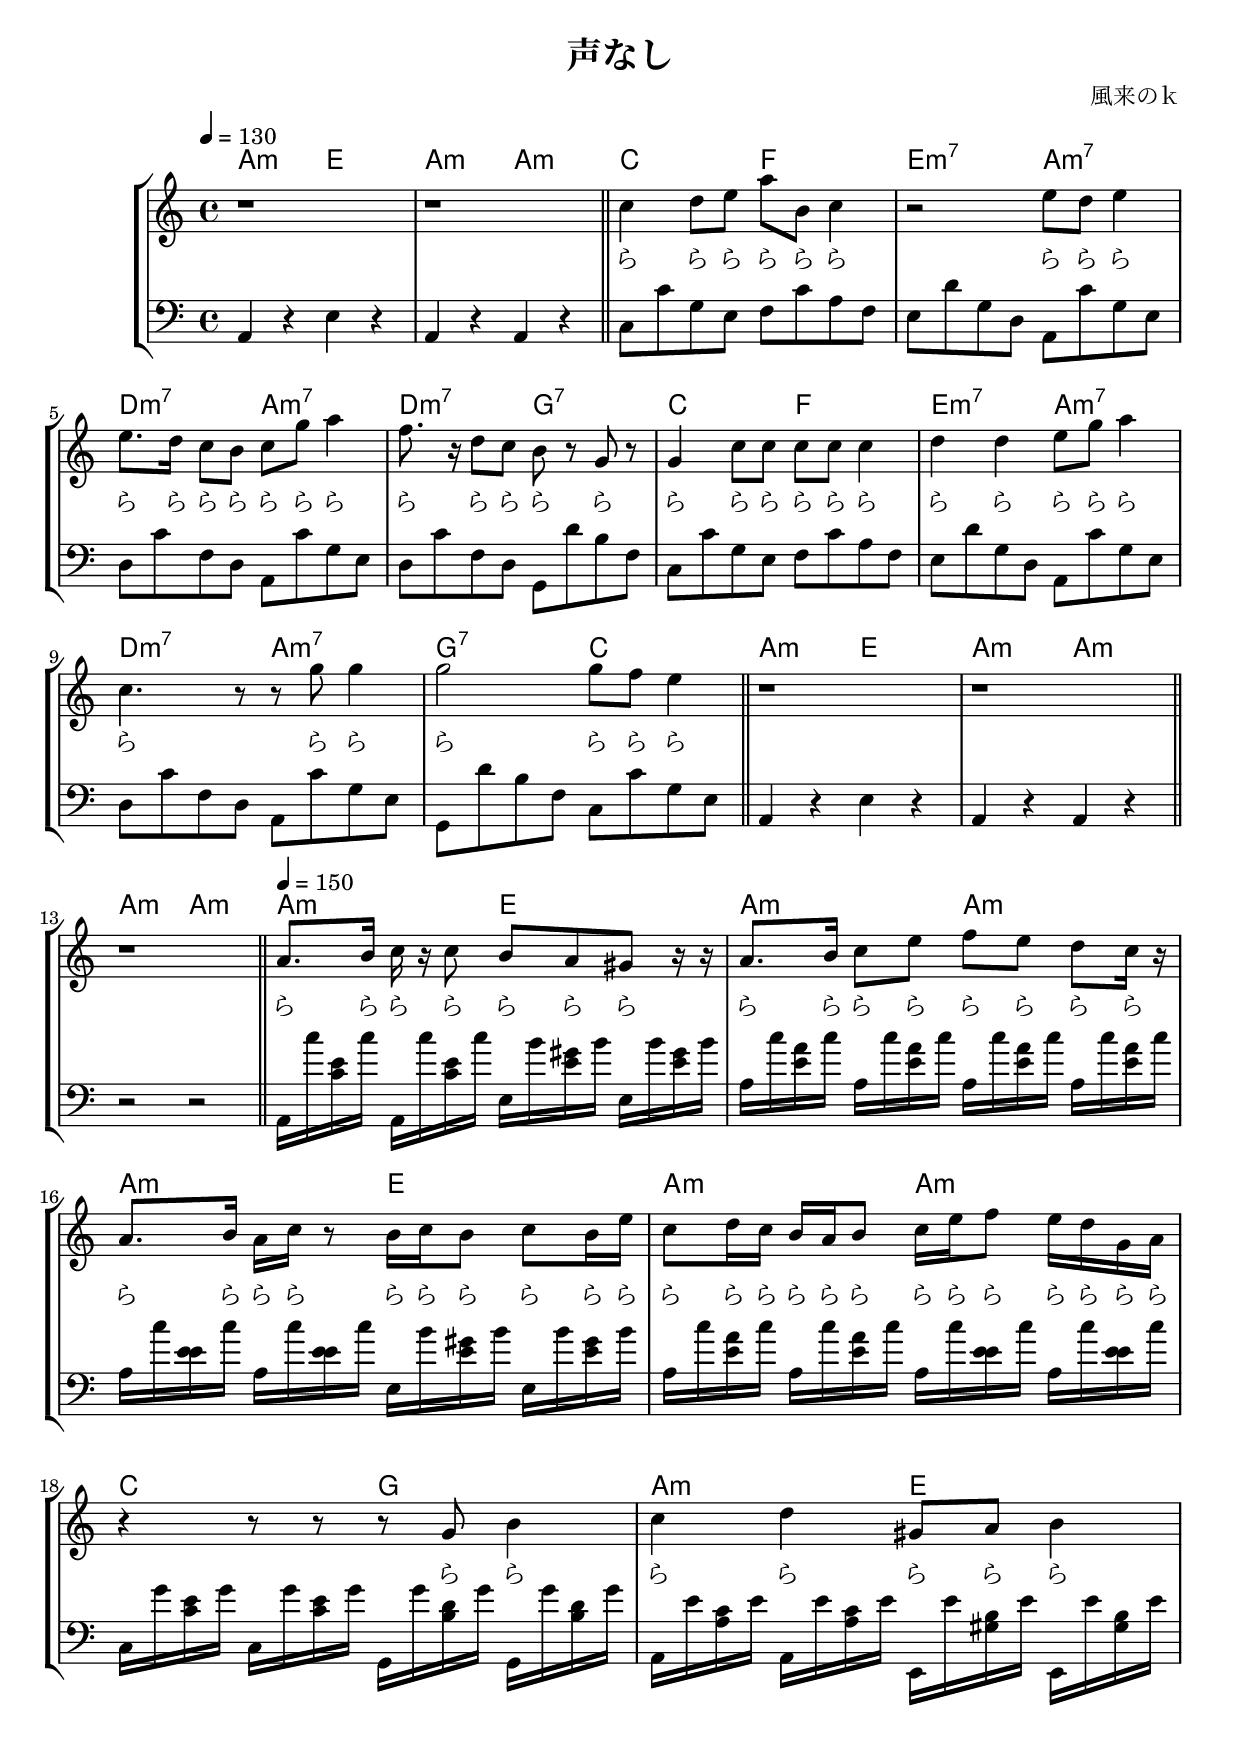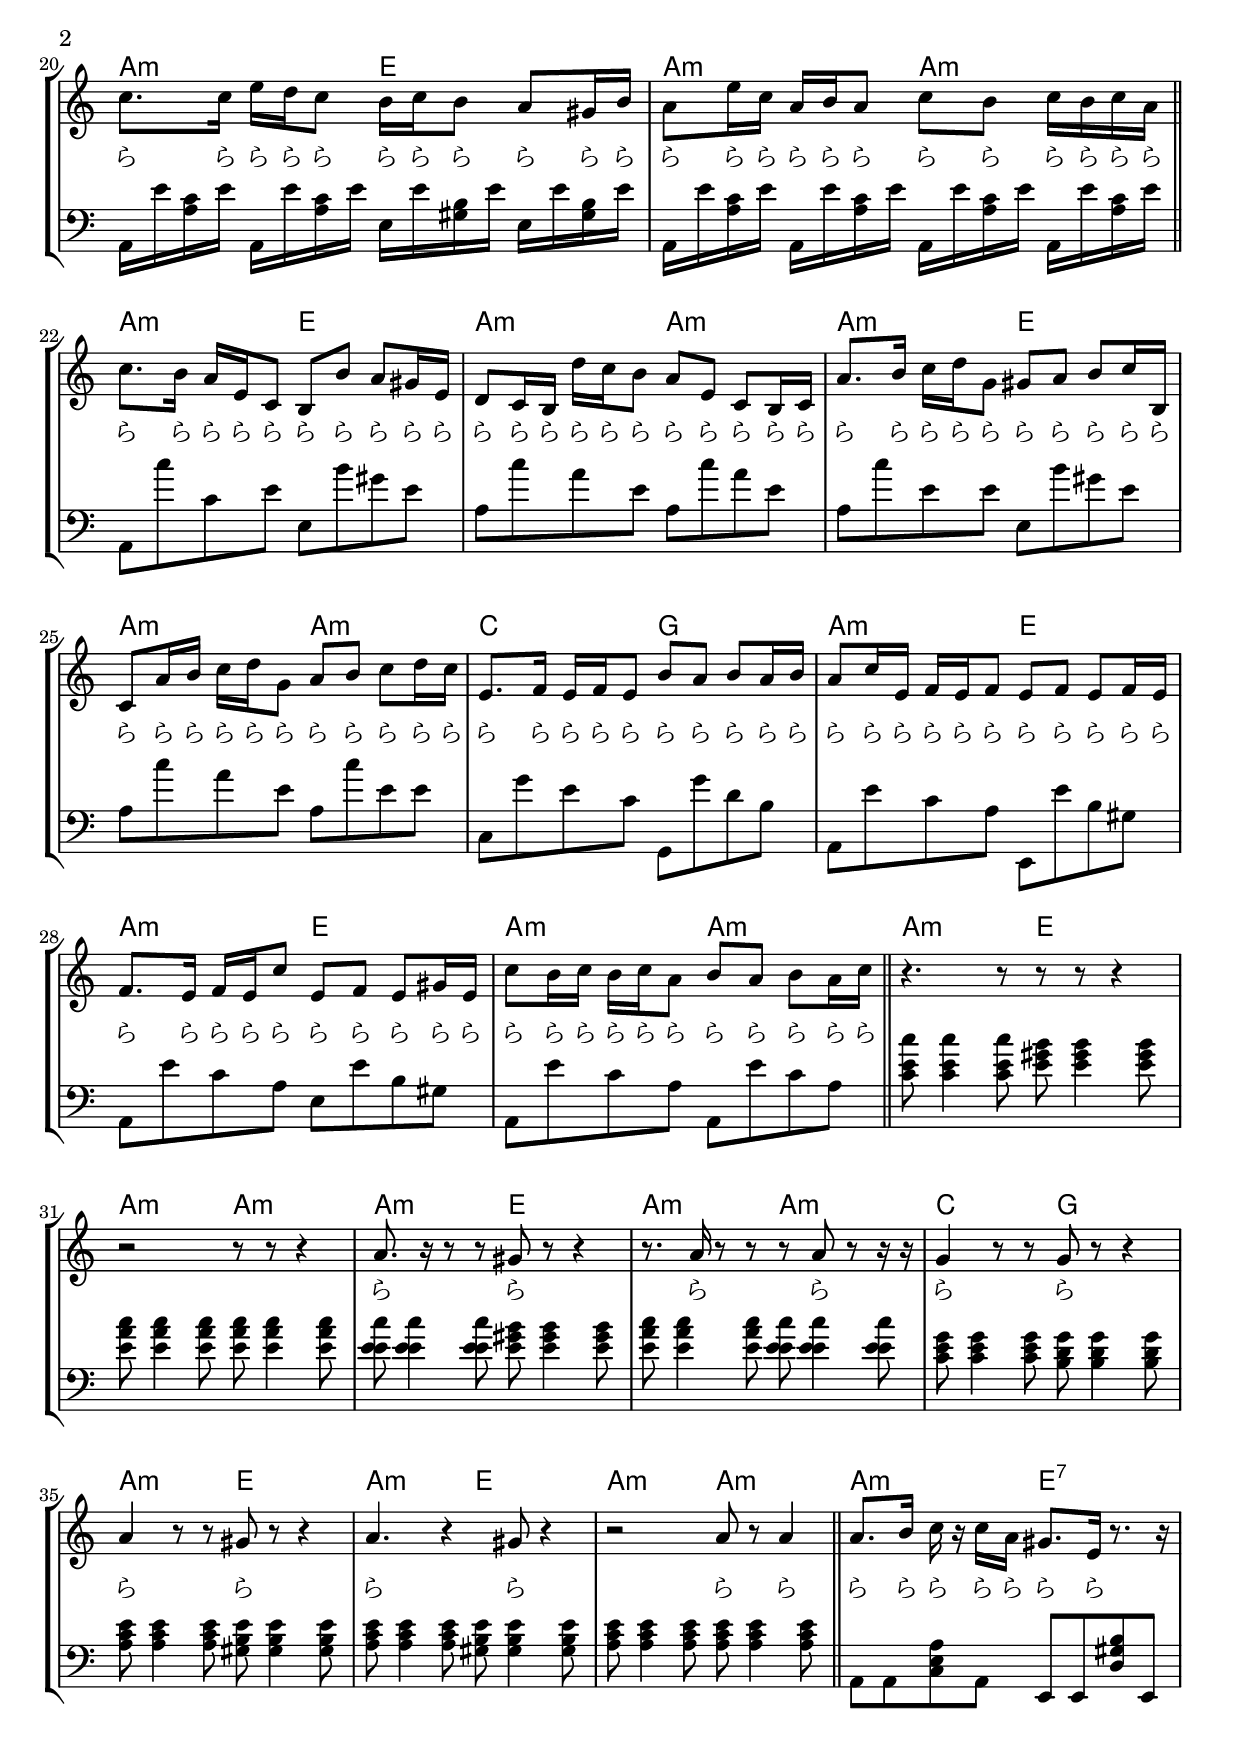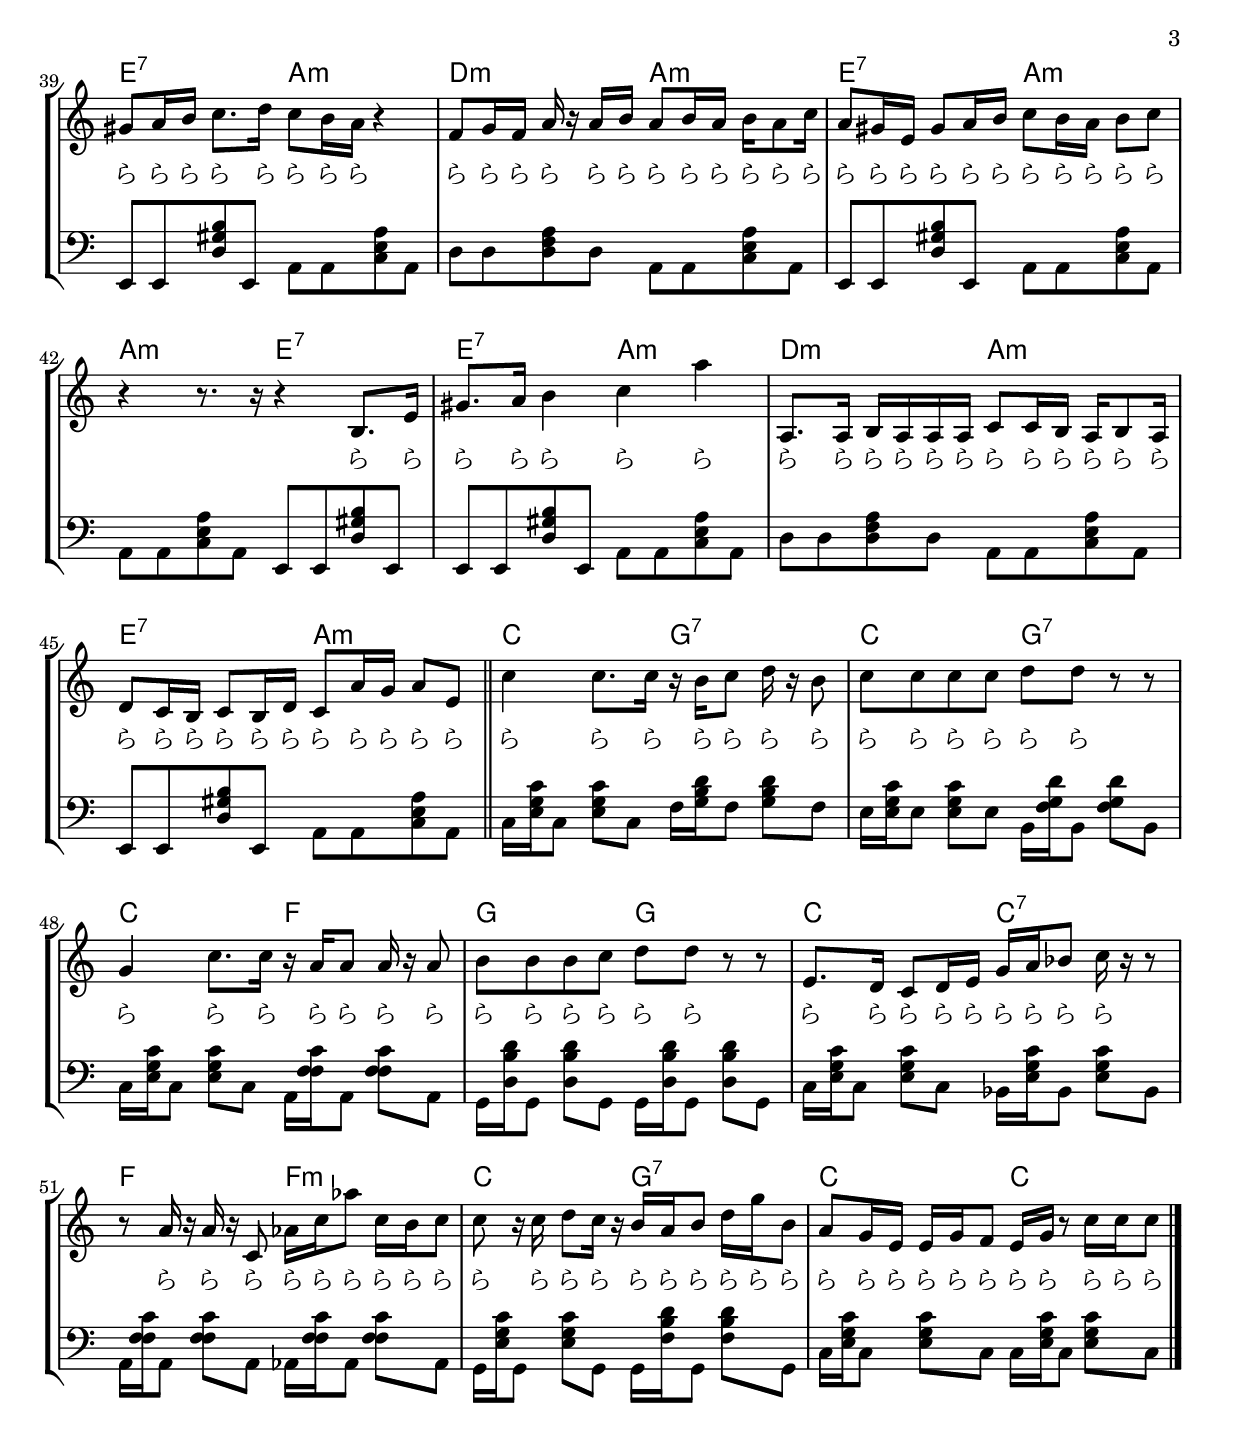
\version "2.12.1"

\header {
	title = \markup {声なし}
	composer = \markup \center-column {風来のｋ}
}

harmony = \chordmode {
	a2:m e a:m a:m 

	c f e:min7 a:min7 d:min7 a:min7 d:min7 g:7 c f e:min7 a:min7 d:min7 a:min7 g:7 c 

	a:m e a:m a:m 

	a:m a:m 

	a:m e a:m a:m a:m e a:m a:m c g a:m e a:m e a:m a:m 

	a:m e a:m a:m a:m e a:m a:m c g a:m e a:m e a:m a:m 

	a:m e a:m a:m a:m e a:m a:m c g a:m e a:m e a:m a:m 

	a:m e:7 e:7 a:m d:m a:m e:7 a:m a:m e:7 e:7 a:m d:m a:m e:7 a:m 

	c g:7 c g:7 c f g g c c:7 f f:m c g:7 c c 
}

melody = {
	\key c \major
	\tempo 4 = 130
	r1 | r1   
	\set Staff.midiInstrument = #"Electric Grand"
	 c''4  d''8  e''8  a''8  b'8  c''4 
	r2  e''8  d''8  e''4 
	e''8.  d''16  c''8  b'8  c''8  g''8  a''4 
	f''8.  r16  d''8  c''8  b'8  r8  g'8  r8 
	g'4  c''8  c''8  c''8  c''8  c''4 
	d''4  d''4  e''8  g''8  a''4 
	c''4.  r8  r8  g''8  g''4 
	g''2  g''8  f''8  e''4
	r1 | r1   
	r1   
	\set Staff.midiInstrument = #"Electric Grand"
		\tempo 4 = 150
 a'8.  b'16  c''16  r16  c''8  b'8  a'8  gis'8  r16  r16 
	a'8.  b'16  c''8  e''8  f''8  e''8  d''8  c''16  r16 
	a'8.  b'16  a'16  c''16  r8  b'16  c''16  b'8  c''8  b'16  e''16 
	c''8  d''16  c''16  b'16  a'16  b'8  c''16  e''16  f''8  e''16  d''16  g'16  a'16 
	r4  r8  r8  r8  g'8  b'4 
	c''4  d''4  gis'8  a'8  b'4 
	c''8.  c''16  e''16  d''16  c''8  b'16  c''16  b'8  a'8  gis'16  b'16 
	a'8  e''16  c''16  a'16  b'16  a'8  c''8  b'8  c''16  b'16  c''16  a'16
	\set Staff.midiInstrument = #"Electric Grand"
	 c''8.  b'16  a'16  e'16  c'8  b8  b'8  a'8  gis'16  e'16 
	d'8  c'16  b16  d''16  c''16  b'8  a'8  e'8  c'8  b16  c'16 
	a'8.  b'16  c''16  d''16  g'8  gis'8  a'8  b'8  c''16  b16 
	c'8  a'16  b'16  c''16  d''16  g'8  a'8  b'8  c''8  d''16  c''16 
	e'8.  f'16  e'16  f'16  e'8  b'8  a'8  b'8  a'16  b'16 
	a'8  c''16  e'16  f'16  e'16  f'8  e'8  f'8  e'8  f'16  e'16 
	f'8.  e'16  f'16  e'16  c''8  e'8  f'8  e'8  gis'16  e'16 
	c''8  b'16  c''16  b'16  c''16  a'8  b'8  a'8  b'8  a'16  c''16
	\set Staff.midiInstrument = #"Distorted Guitar"
	 r4.  r8  r8  r8  r4 
	r2  r8  r8  r4 
	a'8.  r16  r8  r8  gis'8  r8  r4 
	r8.  a'16  r8  r8  r8  a'8  r8  r16  r16 
	g'4  r8  r8  g'8  r8  r4 
	a'4  r8  r8  gis'8  r8  r4 
	a'4.  r4  gis'8  r4 
	r2  a'8  r8  a'4
	\set Staff.midiInstrument = #"Electric Grand"
	 a'8.  b'16  c''16  r16  c''16  a'16  gis'8.  e'16  r8.  r16 
	gis'8  a'16  b'16  c''8.  d''16  c''8  b'16  a'16  r4 
	f'8  g'16  f'16  a'16  r16  a'16  b'16  a'8  b'16  a'16  b'16  a'8  c''16 
	a'8  gis'16  e'16  gis'8  a'16  b'16  c''8  b'16  a'16  b'8  c''8 
	r4  r8.  r16  r4  b8.  e'16 
	gis'8.  a'16  b'4  c''4  a''4 
	a8.  a16  b16  a16  a16  a16  c'8  c'16  b16  a16  b8  a16 
	d'8  c'16  b16  c'8  b16  d'16  c'8  a'16  g'16  a'8  e'8
	\set Staff.midiInstrument = #"Distorted Guitar"
	 c''4  c''8.  c''16  r16  b'16  c''8  d''16  r16  b'8 
	c''8  c''8  c''8  c''8  d''8  d''8  r8  r8 
	g'4  c''8.  c''16  r16  a'16  a'8  a'16  r16  a'8 
	b'8  b'8  b'8  c''8  d''8  d''8  r8  r8 
	e'8.  d'16  c'8  d'16  e'16  g'16  a'16  bes'8  c''16  r16  r8 
	r8  a'16  r16  a'16  r16  c'8  as'16  c''16  as''8  c''16  b'16  c''8 
	c''8  r16  c''16  d''8  c''16  r16  b'16  a'16  b'8  d''16  g''16  b'8 
	a'8  g'16  e'16  e'16  g'16  f'8  e'16  g'16  r8  c''16  c''16  c''8
	\bar "|."
}

words = \lyricmode {
	
	ら  ら  ら  ら  ら  ら  ら  ら  ら  ら  ら  ら  ら  ら  ら  ら  ら  ら  ら  ら  ら  ら  ら  ら  ら  ら  ら  ら  ら  ら  ら  ら  ら  ら  ら  ら  ら  ら  ら  
	
	
	ら  ら  ら  ら  ら  ら  ら  ら  ら  ら  ら  ら  ら  ら  ら  ら  ら  ら  ら  ら  ら  ら  ら  ら  ら  ら  ら  ら  ら  ら  ら  ら  ら  ら  ら  ら  ら  ら  ら  ら  ら  ら  ら  ら  ら  ら  ら  ら  ら  ら  ら  ら  ら  ら  ら  ら  ら  ら  ら  ら  ら  ら  ら  ら  ら  ら  ら  ら  
	ら  ら  ら  ら  ら  ら  ら  ら  ら  ら  ら  ら  ら  ら  ら  ら  ら  ら  ら  ら  ら  ら  ら  ら  ら  ら  ら  ら  ら  ら  ら  ら  ら  ら  ら  ら  ら  ら  ら  ら  ら  ら  ら  ら  ら  ら  ら  ら  ら  ら  ら  ら  ら  ら  ら  ら  ら  ら  ら  ら  ら  ら  ら  ら  ら  ら  ら  ら  ら  ら  ら  ら  ら  ら  ら  ら  ら  ら  ら  ら  ら  ら  ら  ら  
	ら  ら  ら  ら  ら  ら  ら  ら  ら  ら  ら  ら  
	ら  ら  ら  ら  ら  ら  ら  ら  ら  ら  ら  ら  ら  ら  ら  ら  ら  ら  ら  ら  ら  ら  ら  ら  ら  ら  ら  ら  ら  ら  ら  ら  ら  ら  ら  ら  ら  ら  ら  ら  ら  ら  ら  ら  ら  ら  ら  ら  ら  ら  ら  ら  ら  ら  ら  ら  ら  ら  ら  ら  ら  ら  ら  ら  ら  ら  ら  ら  
	ら  ら  ら  ら  ら  ら  ら  ら  ら  ら  ら  ら  ら  ら  ら  ら  ら  ら  ら  ら  ら  ら  ら  ら  ら  ら  ら  ら  ら  ら  ら  ら  ら  ら  ら  ら  ら  ら  ら  ら  ら  ら  ら  ら  ら  ら  ら  ら  ら  ら  ら  ら  ら  ら  ら  ら  ら  ら  ら  ら  ら  ら  ら  ら  ら  
}

tempochange = {
	\tempo 4 = 130
	r1 | r1 \bar "||"
	\tempo 4 = 130
	r1 | r1 | r1 | r1 | r1 | r1 | r1 | r1 \bar "||"
	\tempo 4 = 130
	r1 | r1 \bar "||"
	\tempo 4 = 130
	r1 \bar "||"
	\tempo 4 = 150
	r1 | r1 | r1 | r1 | r1 | r1 | r1 | r1 \bar "||"
	\tempo 4 = 150
	r1 | r1 | r1 | r1 | r1 | r1 | r1 | r1 \bar "||"
	\tempo 4 = 150
	r1 | r1 | r1 | r1 | r1 | r1 | r1 | r1 \bar "||"
	\tempo 4 = 150
	r1 | r1 | r1 | r1 | r1 | r1 | r1 | r1 \bar "||"
	\tempo 4 = 150
	r1 | r1 | r1 | r1 | r1 | r1 | r1 | r1 \bar "|."
}

mainacc = {
	\clef bass
	\set Staff.midiInstrument = #"Electric Grand"
	\key c \major
	\tempo 4 = 130
	a,4 r4
	e4 r4
	a,4 r4
	a,4 r4
	\bar "||"

	\set Staff.midiInstrument = #"Electric Grand"
	c8 c' g e
	f8 c' a f
	e8 d' g d
	a,8 c' g e
	d8 c' f d
	a,8 c' g e
	d8 c' f d
	g,8 d' b f
	c8 c' g e
	f8 c' a f
	e8 d' g d
	a,8 c' g e
	d8 c' f d
	a,8 c' g e
	g,8 d' b f
	c8 c' g e
	\bar "||"

	\set Staff.midiInstrument = #"Electric Grand"
	a,4 r4
	e4 r4
	a,4 r4
	a,4 r4
	\bar "||"

	\set Staff.midiInstrument = #"Electric Grand"
	r2
	r2
	\bar "||"

	\set Staff.midiInstrument = #"Electric Grand"
	\tempo 4 = 150
	a,16 c'' <e' c'> c'' a, c'' <e' c'> c''
	e16 b' <e' gis'> b' e b' <e' gis'> b'
	a16 c'' <e' a'> c'' a c'' <e' a'> c''
	a16 c'' <e' a'> c'' a c'' <e' a'> c''
	a16 c'' <e' e'> c'' a c'' <e' e'> c''
	e16 b' <e' gis'> b' e b' <e' gis'> b'
	a16 c'' <e' a'> c'' a c'' <e' a'> c''
	a16 c'' <e' e'> c'' a c'' <e' e'> c''
	c16 g' <c' e'> g' c g' <c' e'> g'
	g,16 g' <b d'> g' g, g' <b d'> g'
	a,16 e' <a c'> e' a, e' <a c'> e'
	e,16 e' <gis b> e' e, e' <gis b> e'
	a,16 e' <a c'> e' a, e' <a c'> e'
	e16 e' <gis b> e' e e' <gis b> e'
	a,16 e' <a c'> e' a, e' <a c'> e'
	a,16 e' <a c'> e' a, e' <a c'> e'
	\bar "||"

	\set Staff.midiInstrument = #"Electric Grand"
	a,8 c'' c' e'
	e8 b' gis' e'
	a8 c'' a' e'
	a8 c'' a' e'
	a8 c'' e' e'
	e8 b' gis' e'
	a8 c'' a' e'
	a8 c'' e' e'
	c8 g' e' c'
	g,8 g' d' b
	a,8 e' c' a
	e,8 e' b gis
	a,8 e' c' a
	e8 e' b gis
	a,8 e' c' a
	a,8 e' c' a
	\bar "||"

	\set Staff.midiInstrument = #"Electric Grand"
	<e' c' c''>8 <e' c' c''>4 <e' c' c''>8
	<e' gis' b'>8 <e' gis' b'>4 <e' gis' b'>8
	<e' a' c''>8 <e' a' c''>4 <e' a' c''>8
	<e' a' c''>8 <e' a' c''>4 <e' a' c''>8
	<e' e' c''>8 <e' e' c''>4 <e' e' c''>8
	<e' gis' b'>8 <e' gis' b'>4 <e' gis' b'>8
	<e' a' c''>8 <e' a' c''>4 <e' a' c''>8
	<e' e' c''>8 <e' e' c''>4 <e' e' c''>8
	<c' e' g'>8 <c' e' g'>4 <c' e' g'>8
	<b d' g'>8 <b d' g'>4 <b d' g'>8
	<a c' e'>8 <a c' e'>4 <a c' e'>8
	<gis b e'>8 <gis b e'>4 <gis b e'>8
	<a c' e'>8 <a c' e'>4 <a c' e'>8
	<gis b e'>8 <gis b e'>4 <gis b e'>8
	<a c' e'>8 <a c' e'>4 <a c' e'>8
	<a c' e'>8 <a c' e'>4 <a c' e'>8
	\bar "||"

	\set Staff.midiInstrument = #"Electric Grand"
	a,8 a,8 <c e a>8 a,8
	e,8 e,8 <d gis b>8 e,8
	e,8 e,8 <d gis b>8 e,8
	a,8 a,8 <c e a>8 a,8
	d8 d8 <d f a>8 d8
	a,8 a,8 <c e a>8 a,8
	e,8 e,8 <d gis b>8 e,8
	a,8 a,8 <c e a>8 a,8
	a,8 a,8 <c e a>8 a,8
	e,8 e,8 <d gis b>8 e,8
	e,8 e,8 <d gis b>8 e,8
	a,8 a,8 <c e a>8 a,8
	d8 d8 <d f a>8 d8
	a,8 a,8 <c e a>8 a,8
	e,8 e,8 <d gis b>8 e,8
	a,8 a,8 <c e a>8 a,8
	\bar "||"

	\set Staff.midiInstrument = #"Electric Grand"
	c16 <e g c'>16 c8 <e g c'>8 c8
	f16 <g b d'>16 f8 <g b d'>8 f8
	e16 <e g c'>16 e8 <e g c'>8 e8
	b,16 <f g d'>16 b,8 <f g d'>8 b,8
	c16 <e g c'>16 c8 <e g c'>8 c8
	a,16 <f f c'>16 a,8 <f f c'>8 a,8
	g,16 <d b d'>16 g,8 <d b d'>8 g,8
	g,16 <d b d'>16 g,8 <d b d'>8 g,8
	c16 <e g c'>16 c8 <e g c'>8 c8
	bes,16 <e g c'>16 bes,8 <e g c'>8 bes,8
	a,16 <f f c'>16 a,8 <f f c'>8 a,8
	as,16 <f f c'>16 as,8 <f f c'>8 as,8
	g,16 <e g c'>16 g,8 <e g c'>8 g,8
	g,16 <f b d'>16 g,8 <f b d'>8 g,8
	c16 <e g c'>16 c8 <e g c'>8 c8
	c16 <e g c'>16 c8 <e g c'>8 c8
	\bar "|."
}

subacc = {
	\clef bass
	\set Staff.midiInstrument = #"Acoustic grand"
	\key c \major
	\tempo 4 = 130
	r2
	r2
	r2
	r2
	\bar "||"

	\set Staff.midiInstrument = #"Synth Drum"
	c16 e g c' c' g e c
	f16 f a c' c' a f f
	e16 d g d' d' g d e
	a,16 e g c' c' g e a,
	d16 d f c' c' f d d
	a,16 e g c' c' g e a,
	d16 d f c' c' f d d
	g,16 f b d' d' b f g,
	c16 e g c' c' g e c
	f16 f a c' c' a f f
	e16 d g d' d' g d e
	a,16 e g c' c' g e a,
	d16 d f c' c' f d d
	a,16 e g c' c' g e a,
	g,16 f b d' d' b f g,
	c16 e g c' c' g e c
	\bar "||"

	\set Staff.midiInstrument = #"Acoustic grand"
	r2
	r2
	r2
	r2
	\bar "||"

	\set Staff.midiInstrument = #"Acoustic grand"
	r2
	r2
	\bar "||"

	\set Staff.midiInstrument = #"Overdriven Guitar"
	\tempo 4 = 150
	a,16 e' c' c'' a, e' c' c''
	e16 e' gis' b' e e' gis' b'
	a16 e' a' c'' a e' a' c''
	a16 e' a' c'' a e' a' c''
	a16 e' e' c'' a e' e' c''
	e16 e' gis' b' e e' gis' b'
	a16 e' a' c'' a e' a' c''
	a16 e' e' c'' a e' e' c''
	c16 c' e' g' c c' e' g'
	g,16 b d' g' g, b d' g'
	a,16 a c' e' a, a c' e'
	e,16 gis b e' e, gis b e'
	a,16 a c' e' a, a c' e'
	e16 gis b e' e gis b e'
	a,16 a c' e' a, a c' e'
	a,16 a c' e' a, a c' e'
	\bar "||"

	\set Staff.midiInstrument = #"Overdriven Guitar"
	<a, e' c' c''>4 <a, e' c' c''>4
	<e e' gis' b'>4 <e e' gis' b'>4
	<a e' a' c''>4 <a e' a' c''>4
	<a e' a' c''>4 <a e' a' c''>4
	<a e' e' c''>4 <a e' e' c''>4
	<e e' gis' b'>4 <e e' gis' b'>4
	<a e' a' c''>4 <a e' a' c''>4
	<a e' e' c''>4 <a e' e' c''>4
	<c c' e' g'>4 <c c' e' g'>4
	<g, b d' g'>4 <g, b d' g'>4
	<a, a c' e'>4 <a, a c' e'>4
	<e, gis b e'>4 <e, gis b e'>4
	<a, a c' e'>4 <a, a c' e'>4
	<e gis b e'>4 <e gis b e'>4
	<a, a c' e'>4 <a, a c' e'>4
	<a, a c' e'>4 <a, a c' e'>4
	\bar "||"

	\set Staff.midiInstrument = #"Electric Grand"
	r2
	r2
	r2
	r2
	r2
	r2
	r2
	r2
	r2
	r2
	r2
	r2
	r2
	r2
	r2
	r2
	\bar "||"

	\set Staff.midiInstrument = #"Rock Organ"
	a,16 <c e a>16 <c e a>16 a,16   <c e a>16 <c e a>16 a,16 <c e a>16
	e,16 <d gis b>16 <d gis b>16 e,16   <d gis b>16 <d gis b>16 e,16 <d gis b>16
	e,16 <d gis b>16 <d gis b>16 e,16   <d gis b>16 <d gis b>16 e,16 <d gis b>16
	a,16 <c e a>16 <c e a>16 a,16   <c e a>16 <c e a>16 a,16 <c e a>16
	d16 <d f a>16 <d f a>16 d16   <d f a>16 <d f a>16 d16 <d f a>16
	a,16 <c e a>16 <c e a>16 a,16   <c e a>16 <c e a>16 a,16 <c e a>16
	e,16 <d gis b>16 <d gis b>16 e,16   <d gis b>16 <d gis b>16 e,16 <d gis b>16
	a,16 <c e a>16 <c e a>16 a,16   <c e a>16 <c e a>16 a,16 <c e a>16
	a,16 <c e a>16 <c e a>16 a,16   <c e a>16 <c e a>16 a,16 <c e a>16
	e,16 <d gis b>16 <d gis b>16 e,16   <d gis b>16 <d gis b>16 e,16 <d gis b>16
	e,16 <d gis b>16 <d gis b>16 e,16   <d gis b>16 <d gis b>16 e,16 <d gis b>16
	a,16 <c e a>16 <c e a>16 a,16   <c e a>16 <c e a>16 a,16 <c e a>16
	d16 <d f a>16 <d f a>16 d16   <d f a>16 <d f a>16 d16 <d f a>16
	a,16 <c e a>16 <c e a>16 a,16   <c e a>16 <c e a>16 a,16 <c e a>16
	e,16 <d gis b>16 <d gis b>16 e,16   <d gis b>16 <d gis b>16 e,16 <d gis b>16
	a,16 <c e a>16 <c e a>16 a,16   <c e a>16 <c e a>16 a,16 <c e a>16
	\bar "||"

	\set Staff.midiInstrument = #"Rock Organ"
	c8 <e g c'>16 <e g c'>16   c16 <e g c'>16 <e g c'>16 c16
	f8 <g b d'>16 <g b d'>16   f16 <g b d'>16 <g b d'>16 f16
	e8 <e g c'>16 <e g c'>16   e16 <e g c'>16 <e g c'>16 e16
	b,8 <f g d'>16 <f g d'>16   b,16 <f g d'>16 <f g d'>16 b,16
	c8 <e g c'>16 <e g c'>16   c16 <e g c'>16 <e g c'>16 c16
	a,8 <f f c'>16 <f f c'>16   a,16 <f f c'>16 <f f c'>16 a,16
	g,8 <d b d'>16 <d b d'>16   g,16 <d b d'>16 <d b d'>16 g,16
	g,8 <d b d'>16 <d b d'>16   g,16 <d b d'>16 <d b d'>16 g,16
	c8 <e g c'>16 <e g c'>16   c16 <e g c'>16 <e g c'>16 c16
	bes,8 <e g c'>16 <e g c'>16   bes,16 <e g c'>16 <e g c'>16 bes,16
	a,8 <f f c'>16 <f f c'>16   a,16 <f f c'>16 <f f c'>16 a,16
	as,8 <f f c'>16 <f f c'>16   as,16 <f f c'>16 <f f c'>16 as,16
	g,8 <e g c'>16 <e g c'>16   g,16 <e g c'>16 <e g c'>16 g,16
	g,8 <f b d'>16 <f b d'>16   g,16 <f b d'>16 <f b d'>16 g,16
	c8 <e g c'>16 <e g c'>16   c16 <e g c'>16 <e g c'>16 c16
	c8 <e g c'>16 <e g c'>16 <c e g c'>4
	\bar "|."
}

percA = {
	\drummode {
	r1 |r1 \bar "||"
	r1  |r1  |r1  |r1  |r1  |r1  |r1  |r2 r8 hho4 hho8  \bar "||"
	r1 |r1 \bar "||"
	r1 \bar "||"
	r1  |r1  |r1  |r1  |r1  |r1  |r1  |r2 r8 hho4 hho8  \bar "||"
	r1  |r1  |r1  |r1  |r1  |r1  |r1  |r2 r8 hho4 hho8  \bar "||"
	\times 16/12{ cymr8. cymr8 cymr16 cymr8. cymr8 cymr16 } |\times 16/12{ r8. cymr8 cymr16 cymr8. cymr8 cymr16 } |\times 16/12{ cymr8. cymr8 cymr16 cymr8. cymr8 cymr16 } |\times 16/12{ r8. cymr8 cymr16 cymr8. cymr8 cymr16 } |\times 16/12{ cymr8. cymr8 cymr16 cymr8. cymr8 cymr16 } |\times 16/12{ r8. cymr8 cymr16 cymr8. cymr8 cymr16 } |\times 16/12{ cymr8. cymr8 cymr16 cymr8. cymr8 cymr16 } |\times 16/12{ cymr8. cymr8 cymr4. r16 } \bar "||"
	\times 16/12{ cymr8. cymr8 cymr16 cymr8. cymr8 cymr16 } |\times 16/12{ r8. cymr8 cymr16 cymr8. cymr8 cymr16 } |\times 16/12{ cymr8. cymr8 cymr16 cymr8. cymr8 cymr16 } |\times 16/12{ r8. cymr8 cymr16 cymr8. cymr8 cymr16 } |\times 16/12{ cymr8. cymr8 cymr16 cymr8. cymr8 cymr16 } |\times 16/12{ r8. cymr8 cymr16 cymr8. cymr8 cymr16 } |\times 16/12{ cymr8. cymr8 cymr16 cymr8. cymr8 cymr16 } |\times 16/12{ cymr8. cymr8 cymr4. r16 } \bar "||"
	r1  |r1  |r1  |r1  |r1  |r1  |r1  |r2 r8 hho4 hho8  \bar "|."
	}
}

percB = {
	\drummode {
	r1 |r1 \bar "||"
	r4. hhp2 hhp8  |r4. hhp2 hhp8  |r4. hhp2 hhp8  |r4. hhp2 hhp8  |r4. hhp2 hhp8  |r4. hhp2 hhp8  |r4. hhp2 hhp8  |hhp4 hhp4 hhp4 hhp4  \bar "||"
	r1 |r1 \bar "||"
	r1 \bar "||"
	r4. hhp2 hhp8  |r4. hhp2 hhp8  |r4. hhp2 hhp8  |r4. hhp2 hhp8  |r4. hhp2 hhp8  |r4. hhp2 hhp8  |r4. hhp2 hhp8  |hhp4 hhp4 hhp4 hhp4  \bar "||"
	r4. hhp2 hhp8  |r4. hhp2 hhp8  |r4. hhp2 hhp8  |r4. hhp2 hhp8  |r4. hhp2 hhp8  |r4. hhp2 hhp8  |r4. hhp2 hhp8  |hhp4 hhp4 hhp4 hhp4  \bar "||"
	\times 16/12{ r2 r8 hhp8 } |\times 16/12{ r2. } |\times 16/12{ r2 r8 hhp8 } |\times 16/12{ hhp2. } |\times 16/12{ r2 r8 hhp8 } |\times 16/12{ r2. } |\times 16/12{ r2 r8 hhp8 } |\times 16/12{ hhp2. } \bar "||"
	\times 16/12{ r2 r8 hhp8 } |\times 16/12{ r2. } |\times 16/12{ r2 r8 hhp8 } |\times 16/12{ hhp2. } |\times 16/12{ r2 r8 hhp8 } |\times 16/12{ r2. } |\times 16/12{ r2 r8 hhp8 } |\times 16/12{ hhp2. } \bar "||"
	r4. hhp2 hhp8  |r4. hhp2 hhp8  |r4. hhp2 hhp8  |r4. hhp2 hhp8  |r4. hhp2 hhp8  |r4. hhp2 hhp8  |r4. hhp2 hhp8  |hhp4 hhp4 hhp4 hhp4  \bar "|."
	}
}

percC = {
	\drummode {
	r1 |r1 \bar "||"
	hh4 hh4 hh4 hh4  |hh4 hh4 hh4 hh4  |hh4 hh4 hh4 hh4  |hh4 hh4 hh4 hh4  |hh4 hh4 hh4 hh4  |hh4 hh4 hh4 hh4  |hh4 hh4 hh4 hh4  |r4. hh2 r8  \bar "||"
	r1 |r1 \bar "||"
	r1 \bar "||"
	hh4 hh4 hh4 hh4  |hh4 hh4 hh4 hh4  |hh4 hh4 hh4 hh4  |hh4 hh4 hh4 hh4  |hh4 hh4 hh4 hh4  |hh4 hh4 hh4 hh4  |hh4 hh4 hh4 hh4  |r4. hh2 r8  \bar "||"
	hh4 hh4 hh4 hh4  |hh4 hh4 hh4 hh4  |hh4 hh4 hh4 hh4  |hh4 hh4 hh4 hh4  |hh4 hh4 hh4 hh4  |hh4 hh4 hh4 hh4  |hh4 hh4 hh4 hh4  |r4. hh2 r8  \bar "||"
	\times 16/12{ bd4. bd4 r16 bd16 } |\times 16/12{ bd4. bd4. } |\times 16/12{ bd4. bd4 r16 bd16 } |\times 16/12{ bd4. bd4 r16 bd16 } |\times 16/12{ bd4. bd4 r16 bd16 } |\times 16/12{ bd4. bd4. } |\times 16/12{ bd4. bd4 r16 bd16 } |\times 16/12{ bd4 r16 bd16 bd4. } \bar "||"
	\times 16/12{ bd4. bd4 r16 bd16 } |\times 16/12{ bd4. bd4. } |\times 16/12{ bd4. bd4 r16 bd16 } |\times 16/12{ bd4. bd4 r16 bd16 } |\times 16/12{ bd4. bd4 r16 bd16 } |\times 16/12{ bd4. bd4. } |\times 16/12{ bd4. bd4 r16 bd16 } |\times 16/12{ bd4 r16 bd16 bd4. } \bar "||"
	hh4 hh4 hh4 hh4  |hh4 hh4 hh4 hh4  |hh4 hh4 hh4 hh4  |hh4 hh4 hh4 hh4  |hh4 hh4 hh4 hh4  |hh4 hh4 hh4 hh4  |hh4 hh4 hh4 hh4  |r4. hh2 r8  \bar "|."
	}
}

percD = {
	\drummode {
	r1 |r1 \bar "||"
	bd2. r8 bd8  |bd8. bd8. bd2 bd8  |bd2. r8 bd8  |bd8. bd8. bd2 bd8  |bd2. r8 bd8  |bd8. bd8. bd2 bd8  |bd2. r8 bd8  |bd8. bd4. r16 bd4 bd8  \bar "||"
	r1 |r1 \bar "||"
	r1 \bar "||"
	bd2. r8 bd8  |bd8. bd8. bd2 bd8  |bd2. r8 bd8  |bd8. bd8. bd2 bd8  |bd2. r8 bd8  |bd8. bd8. bd2 bd8  |bd2. r8 bd8  |bd8. bd4. r16 bd4 bd8  \bar "||"
	bd2. r8 bd8  |bd8. bd8. bd2 bd8  |bd2. r8 bd8  |bd8. bd8. bd2 bd8  |bd2. r8 bd8  |bd8. bd8. bd2 bd8  |bd2. r8 bd8  |bd8. bd4. r16 bd4 bd8  \bar "||"
	\times 16/12{ r2. } |\times 16/12{ rb2. } |\times 16/12{ r2. } |\times 16/12{ rb2. } |\times 16/12{ r2. } |\times 16/12{ rb2. } |\times 16/12{ r2. } |\times 16/12{ rb2. } \bar "||"
	\times 16/12{ r2. } |\times 16/12{ rb2. } |\times 16/12{ r2. } |\times 16/12{ rb2. } |\times 16/12{ r2. } |\times 16/12{ rb2. } |\times 16/12{ r2. } |\times 16/12{ rb2. } \bar "||"
	bd2. r8 bd8  |bd8. bd8. bd2 bd8  |bd2. r8 bd8  |bd8. bd8. bd2 bd8  |bd2. r8 bd8  |bd8. bd8. bd2 bd8  |bd2. r8 bd8  |bd8. bd4. r16 bd4 bd8  \bar "|."
	}
}

percE = {
	\drummode {
	r1 |r1 \bar "||"
	r1 | r1 | r1 | r1 | r1 | r1 | r1 | r1 \bar "||"
	r1 |r1 \bar "||"
	r1 \bar "||"
	r1 | r1 | r1 | r1 | r1 | r1 | r1 | r1 \bar "||"
	r1 | r1 | r1 | r1 | r1 | r1 | r1 | r1 \bar "||"
	r1 |r1 |r1 |r1 |r1 |r1 |r1 |\times 16/12{ r4. sn8 sn4 } \bar "||"
	r1 |r1 |r1 |r1 |r1 |r1 |r1 |\times 16/12{ r4. sn8 sn4 } \bar "||"
	r1 | r1 | r1 | r1 | r1 | r1 | r1 | r1 \bar "|."
	}
}

percF = {
	\drummode {
	r1 | r1 \bar "||"
	r1 | r1 | r1 | r1 | r1 | r1 | r1 | r1 \bar "||"
	r1 | r1 \bar "||"
	r1 \bar "||"
	r1 | r1 | r1 | r1 | r1 | r1 | r1 | r1 \bar "||"
	r1 | r1 | r1 | r1 | r1 | r1 | r1 | r1 \bar "||"
	r1 |r1 |r1 |r1 |r1 |r1 |r1 |\times 16/12{ r2 r16 tommh16 tommh8 } \bar "||"
	r1 |r1 |r1 |r1 |r1 |r1 |r1 |\times 16/12{ r2 r16 tommh16 tommh8 } \bar "||"
	r1 | r1 | r1 | r1 | r1 | r1 | r1 | r1 \bar "|."
	}
}

percG = {
	\drummode {
	r1 | r1 \bar "||"
	r1 | r1 | r1 | r1 | r1 | r1 | r1 | r1 \bar "||"
	r1 | r1 \bar "||"
	r1 \bar "||"
	r1 | r1 | r1 | r1 | r1 | r1 | r1 | r1 \bar "||"
	r1 | r1 | r1 | r1 | r1 | r1 | r1 | r1 \bar "||"
	r1 |r1 |r1 |r1 |r1 |r1 |r1 |\times 16/12{ r2 r8. toml16 } \bar "||"
	r1 |r1 |r1 |r1 |r1 |r1 |r1 |\times 16/12{ r2 r8. toml16 } \bar "||"
	r1 | r1 | r1 | r1 | r1 | r1 | r1 | r1 \bar "|."
	}
}

\score {
	<<
		\new StaffGroup <<
			\new ChordNames {\harmony}
			\new Voice = "melody" {\melody}
			\new Lyrics \lyricsto "melody" \words
			\new Staff = "mainacc" {\mainacc}
		>>
	>>
	\layout { }
}
